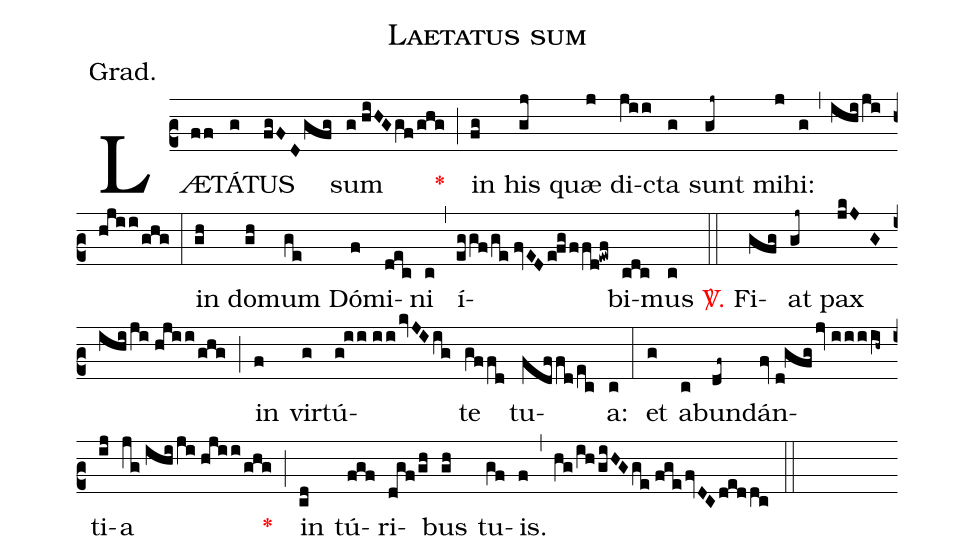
name:Laetatus sum;
annotation:Grad.;
mode:VII.;
office-part:Gradual;
%%
(c2) LÆ(ff)TÁ(g)TUS(fgFDgfg) sum(g//hiHGgf/ghg) <v>\red{*}</v>(;) in(fg) his(gj) quæ(j) di(jii)cta(g) sunt(gj~) mi(j)hi:(g) (,) (ihi/ji//hjii/ghg) (:) in(gh) do(gh)mum(ge) Dó(f)mi(dec)ni(c) (,) í(eggf/ge//fvEDe!fg/ffd!ewf)bi(cdc)mus(c) (::) <v>\red{\Vbar.}</v> Fi(gfg)at(gj~) pax(jkJG//ihi/ji//hjii/ghg) (;) in(f) vir(g)tú(g!ii//iikvJIig)te(gffd) tu(fdffd/ec)a:(c) (:) et(g) a(c)bun(df~)dán(fv//d!gfg/jv//iiiih~)ti(ij)a(jg//ihi/ji//hjii/ghg) <v>\red{*}</v>(;) in(cd) tú(fgf)ri(dgf/gh)bus(gh) tu(gf)is.(f) (,) (hg/ih/giHGge//fge/fvDCdeddc) (::)
